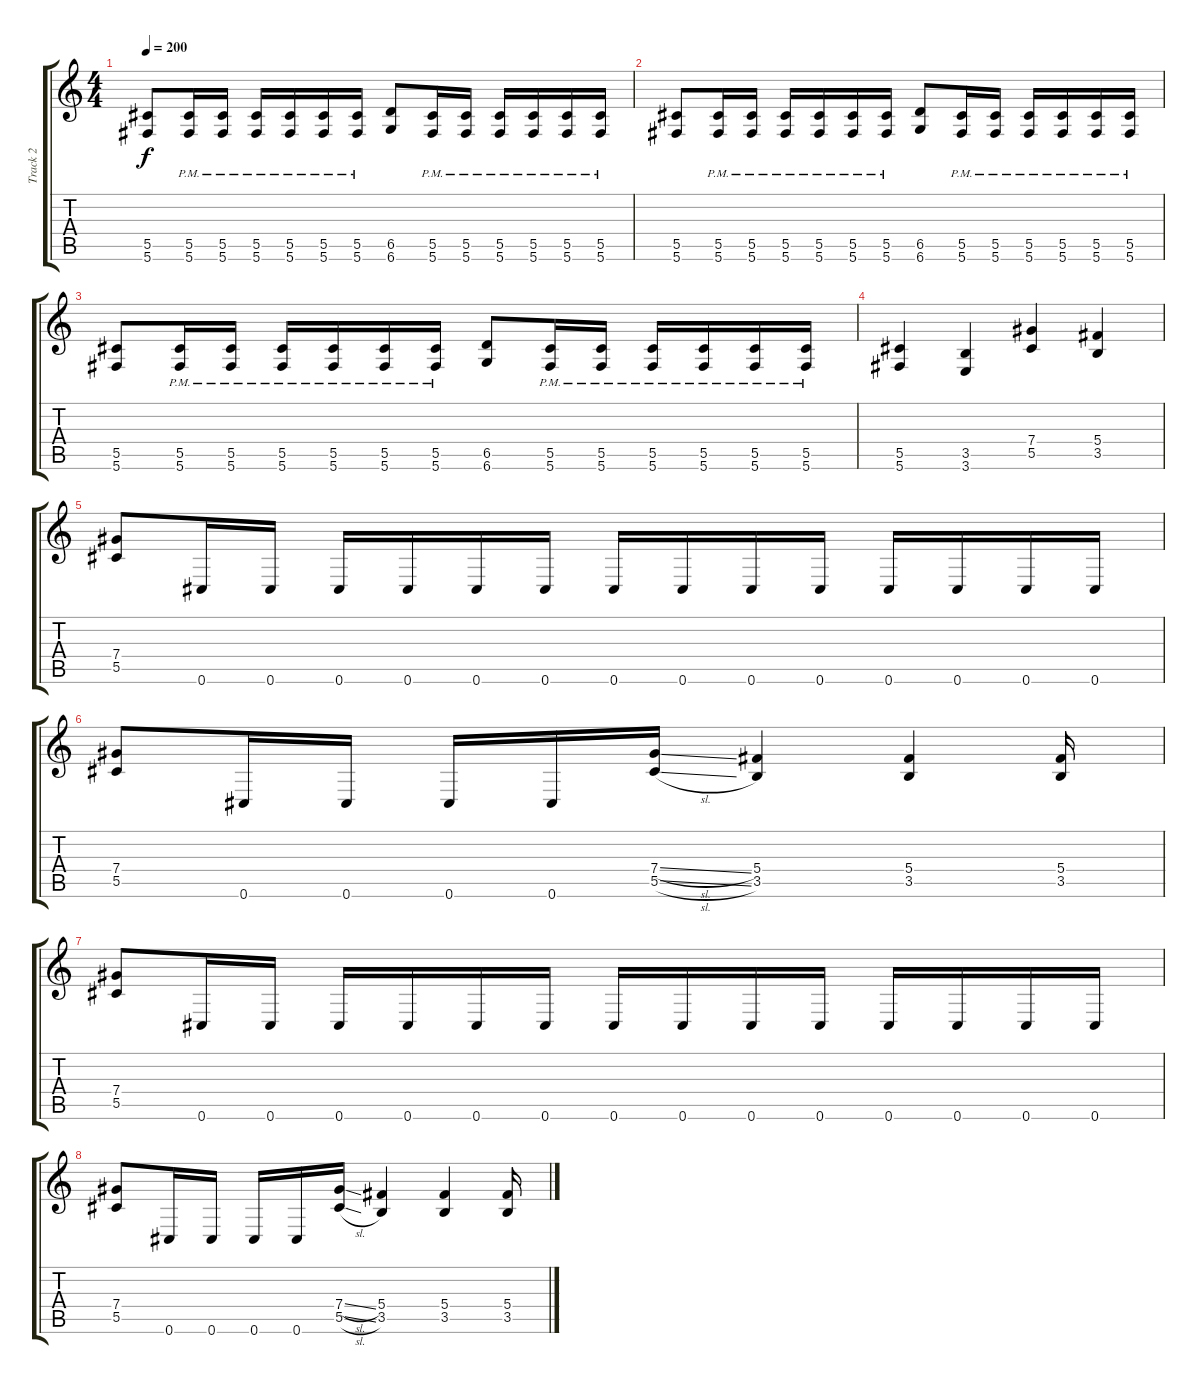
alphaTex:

\track ("Track 2" "Track 2") {instrument distortionguitar}
\staff {score tabs}
\tuning (Eb4 Bb3 Gb3 Db3 Ab2 Db2) {hide}
\ts (4 4)
\tempo 200
\clef g2
\ks c
(5.5 5.6).8{dy f} (5.5{pm} 5.6{pm}).16 (5.5{pm} 5.6{pm}).16 (5.5{pm} 5.6{pm}).16 (5.5{pm} 5.6{pm}).16 (5.5{pm} 5.6{pm}).16 (5.5{pm} 5.6{pm}).16 (6.5 6.6).8 (5.5{pm} 5.6{pm}).16 (5.5{pm} 5.6{pm}).16 (5.5{pm} 5.6{pm}).16 (5.5{pm} 5.6{pm}).16 (5.5{pm} 5.6{pm}).16 (5.5{pm} 5.6{pm}).16 |
(5.5 5.6).8 (5.5{pm} 5.6{pm}).16 (5.5{pm} 5.6{pm}).16 (5.5{pm} 5.6{pm}).16 (5.5{pm} 5.6{pm}).16 (5.5{pm} 5.6{pm}).16 (5.5{pm} 5.6{pm}).16 (6.5 6.6).8 (5.5{pm} 5.6{pm}).16 (5.5{pm} 5.6{pm}).16 (5.5{pm} 5.6{pm}).16 (5.5{pm} 5.6{pm}).16 (5.5{pm} 5.6{pm}).16 (5.5{pm} 5.6{pm}).16 |
(5.5 5.6).8 (5.5{pm} 5.6{pm}).16 (5.5{pm} 5.6{pm}).16 (5.5{pm} 5.6{pm}).16 (5.5{pm} 5.6{pm}).16 (5.5{pm} 5.6{pm}).16 (5.5{pm} 5.6{pm}).16 (6.5 6.6).8 (5.5{pm} 5.6{pm}).16 (5.5{pm} 5.6{pm}).16 (5.5{pm} 5.6{pm}).16 (5.5{pm} 5.6{pm}).16 (5.5{pm} 5.6{pm}).16 (5.5{pm} 5.6{pm}).16 |
(5.5 5.6).4 (3.5 3.6).4 (7.4 5.5).4 (5.4 3.5).4 |
(7.4 5.5).8 0.6.16 0.6.16 0.6.16 0.6.16 0.6.16 0.6.16 0.6.16 0.6.16 0.6.16 0.6.16 0.6.16 0.6.16 0.6.16 0.6.16 |
(7.4 5.5).8 0.6.16 0.6.16 0.6.16 0.6.16 (7.4{sl} 5.5{sl}).16 (5.4 3.5).4 (5.4 3.5).4 (5.4 3.5).16 |
(7.4 5.5).8 0.6.16 0.6.16 0.6.16 0.6.16 0.6.16 0.6.16 0.6.16 0.6.16 0.6.16 0.6.16 0.6.16 0.6.16 0.6.16 0.6.16 |
(7.4 5.5).8 0.6.16 0.6.16 0.6.16 0.6.16 (7.4{sl} 5.5{sl}).16 (5.4 3.5).4 (5.4 3.5).4 (5.4 3.5).16
